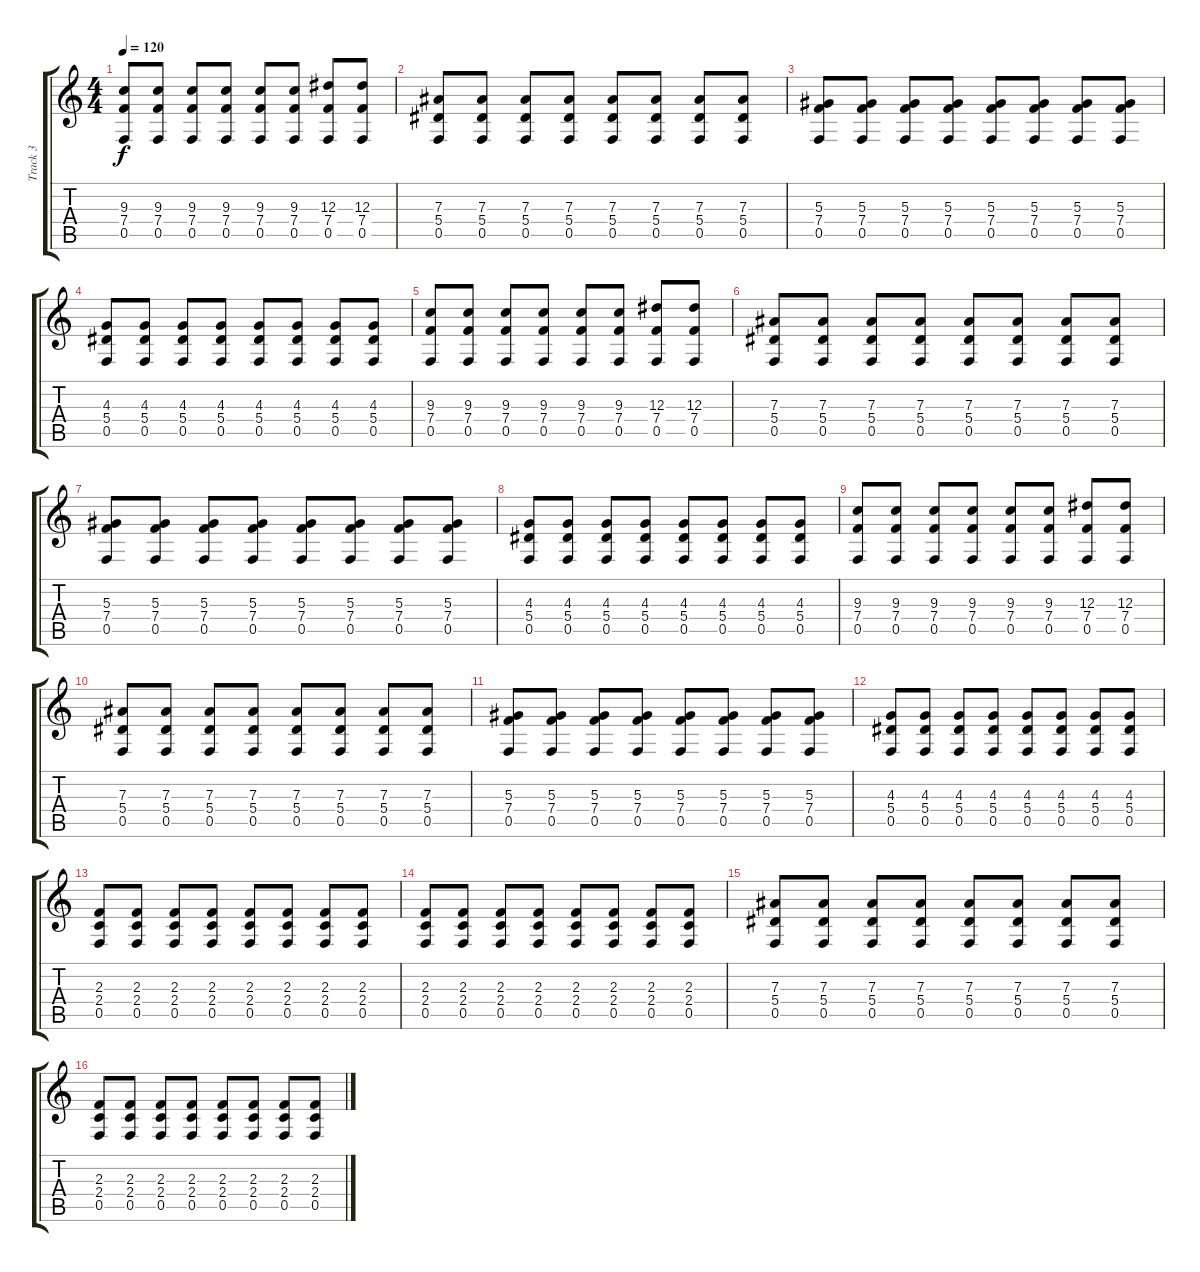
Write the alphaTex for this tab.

\track ("Track 3" "Track 3") {instrument distortionguitar bank 255}
\staff {score tabs}
\tuning (C4 G3 Eb3 Bb2 F2 C2) {hide}
\ts (4 4)
\tempo 120
\clef g2
\ks c
(9.3 7.4 0.5).8{dy f} (9.3 7.4 0.5).8 (9.3 7.4 0.5).8 (9.3 7.4 0.5).8 (9.3 7.4 0.5).8 (9.3 7.4 0.5).8 (12.3 7.4 0.5).8 (12.3 7.4 0.5).8 |
(7.3 5.4 0.5).8 (7.3 5.4 0.5).8 (7.3 5.4 0.5).8 (7.3 5.4 0.5).8 (7.3 5.4 0.5).8 (7.3 5.4 0.5).8 (7.3 5.4 0.5).8 (7.3 5.4 0.5).8 |
(5.3 7.4 0.5).8 (5.3 7.4 0.5).8 (5.3 7.4 0.5).8 (5.3 7.4 0.5).8 (5.3 7.4 0.5).8 (5.3 7.4 0.5).8 (5.3 7.4 0.5).8 (5.3 7.4 0.5).8 |
(4.3 5.4 0.5).8 (4.3 5.4 0.5).8 (4.3 5.4 0.5).8 (4.3 5.4 0.5).8 (4.3 5.4 0.5).8 (4.3 5.4 0.5).8 (4.3 5.4 0.5).8 (4.3 5.4 0.5).8 |
(9.3 7.4 0.5).8 (9.3 7.4 0.5).8 (9.3 7.4 0.5).8 (9.3 7.4 0.5).8 (9.3 7.4 0.5).8 (9.3 7.4 0.5).8 (12.3 7.4 0.5).8 (12.3 7.4 0.5).8 |
(7.3 5.4 0.5).8 (7.3 5.4 0.5).8 (7.3 5.4 0.5).8 (7.3 5.4 0.5).8 (7.3 5.4 0.5).8 (7.3 5.4 0.5).8 (7.3 5.4 0.5).8 (7.3 5.4 0.5).8 |
(5.3 7.4 0.5).8 (5.3 7.4 0.5).8 (5.3 7.4 0.5).8 (5.3 7.4 0.5).8 (5.3 7.4 0.5).8 (5.3 7.4 0.5).8 (5.3 7.4 0.5).8 (5.3 7.4 0.5).8 |
(4.3 5.4 0.5).8 (4.3 5.4 0.5).8 (4.3 5.4 0.5).8 (4.3 5.4 0.5).8 (4.3 5.4 0.5).8 (4.3 5.4 0.5).8 (4.3 5.4 0.5).8 (4.3 5.4 0.5).8 |
(9.3 7.4 0.5).8 (9.3 7.4 0.5).8 (9.3 7.4 0.5).8 (9.3 7.4 0.5).8 (9.3 7.4 0.5).8 (9.3 7.4 0.5).8 (12.3 7.4 0.5).8 (12.3 7.4 0.5).8 |
(7.3 5.4 0.5).8 (7.3 5.4 0.5).8 (7.3 5.4 0.5).8 (7.3 5.4 0.5).8 (7.3 5.4 0.5).8 (7.3 5.4 0.5).8 (7.3 5.4 0.5).8 (7.3 5.4 0.5).8 |
(5.3 7.4 0.5).8 (5.3 7.4 0.5).8 (5.3 7.4 0.5).8 (5.3 7.4 0.5).8 (5.3 7.4 0.5).8 (5.3 7.4 0.5).8 (5.3 7.4 0.5).8 (5.3 7.4 0.5).8 |
(4.3 5.4 0.5).8 (4.3 5.4 0.5).8 (4.3 5.4 0.5).8 (4.3 5.4 0.5).8 (4.3 5.4 0.5).8 (4.3 5.4 0.5).8 (4.3 5.4 0.5).8 (4.3 5.4 0.5).8 |
(2.3 2.4 0.5).8 (2.3 2.4 0.5).8 (2.3 2.4 0.5).8 (2.3 2.4 0.5).8 (2.3 2.4 0.5).8 (2.3 2.4 0.5).8 (2.3 2.4 0.5).8 (2.3 2.4 0.5).8 |
(2.3 2.4 0.5).8 (2.3 2.4 0.5).8 (2.3 2.4 0.5).8 (2.3 2.4 0.5).8 (2.3 2.4 0.5).8 (2.3 2.4 0.5).8 (2.3 2.4 0.5).8 (2.3 2.4 0.5).8 |
(7.3 5.4 0.5).8 (7.3 5.4 0.5).8 (7.3 5.4 0.5).8 (7.3 5.4 0.5).8 (7.3 5.4 0.5).8 (7.3 5.4 0.5).8 (7.3 5.4 0.5).8 (7.3 5.4 0.5).8 |
(2.3 2.4 0.5).8 (2.3 2.4 0.5).8 (2.3 2.4 0.5).8 (2.3 2.4 0.5).8 (2.3 2.4 0.5).8 (2.3 2.4 0.5).8 (2.3 2.4 0.5).8 (2.3 2.4 0.5).8
